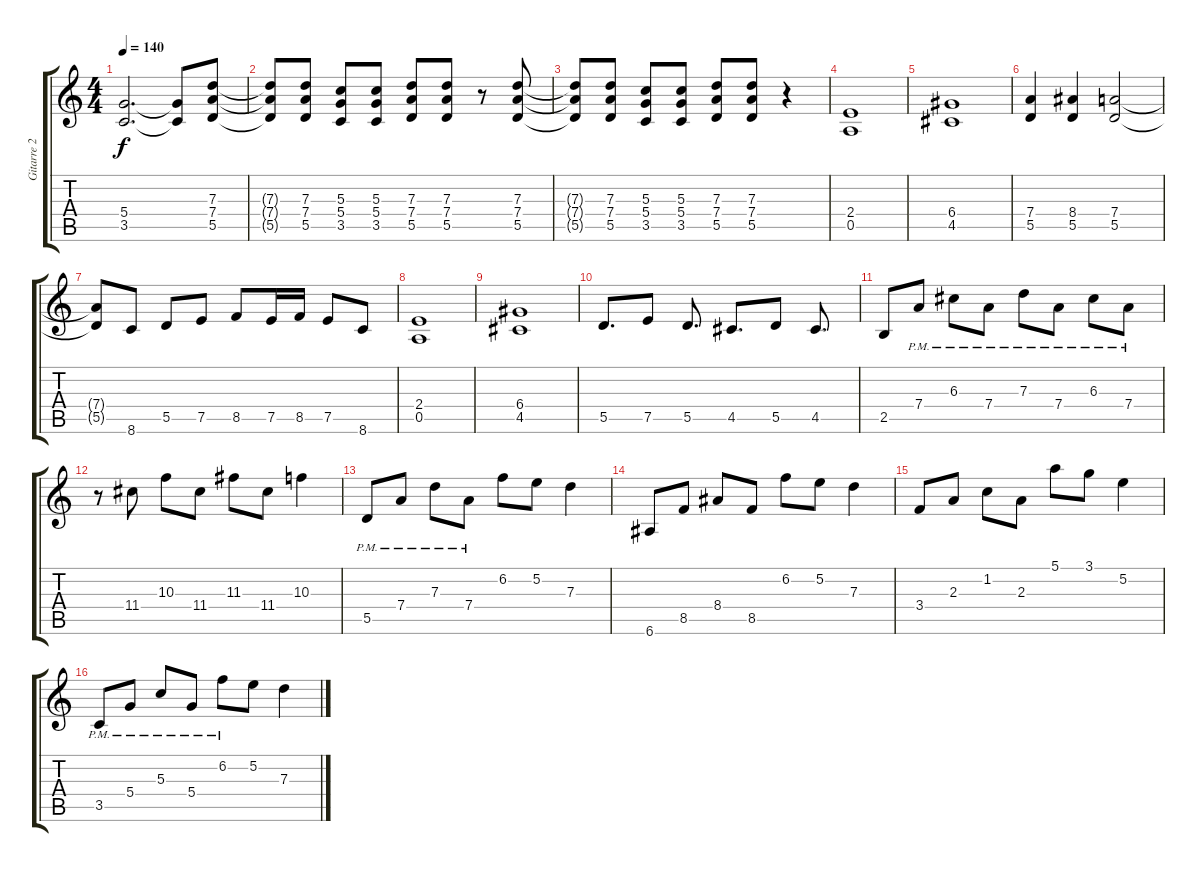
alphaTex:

\track ("Gitarre 2" "Gitarre 2") {instrument distortionguitar}
\staff {score tabs}
\tuning (E4 B3 G3 D3 A2 E2) {hide}
\ts (4 4)
\tempo 140
\clef g2
\ks c
(5.4 3.5).2{d dy f} (5.4{t} 3.5{t}).8 (7.3 7.4 5.5).8 |
(7.3{t} 7.4{t} 5.5{t}).8 (7.3 7.4 5.5).8 (5.3 5.4 3.5).8 (5.3 5.4 3.5).8 (7.3 7.4 5.5).8 (7.3 7.4 5.5).8 r.8 (7.3 7.4 5.5).8 |
(7.3{t} 7.4{t} 5.5{t}).8 (7.3 7.4 5.5).8 (5.3 5.4 3.5).8 (5.3 5.4 3.5).8 (7.3 7.4 5.5).8 (7.3 7.4 5.5).8 r.4 |
(2.4 0.5).1 |
(6.4 4.5).1 |
(7.4 5.5).4 (8.4 5.5).4 (7.4 5.5).2 |
(7.4{t} 5.5{t}).8 8.6.8 5.5.8 7.5.8 8.5.8 7.5.16 8.5.16 7.5.8 8.6.8 |
(2.4 0.5).1 |
(6.4 4.5).1 |
5.5.8{d} 7.5.8 5.5.8{d} 4.5.8{d} 5.5.8 4.5.8{d} |
2.5.8 7.4{pm}.8 6.3{pm}.8 7.4{pm}.8 7.3{pm}.8 7.4{pm}.8 6.3{pm}.8 7.4{pm}.8 |
r.8 11.4.8 10.3.8 11.4.8 11.3.8 11.4.8 10.3.4 |
5.5{pm}.8 7.4{pm}.8 7.3{pm}.8 7.4{pm}.8 6.2.8 5.2.8 7.3.4 |
6.6.8 8.5.8 8.4.8 8.5.8 6.2.8 5.2.8 7.3.4 |
3.4.8 2.3.8 1.2.8 2.3.8 5.1.8 3.1.8 5.2.4 |
3.5{pm}.8 5.4{pm}.8 5.3{pm}.8 5.4{pm}.8 6.2{pm}.8 5.2.8 7.3.4
